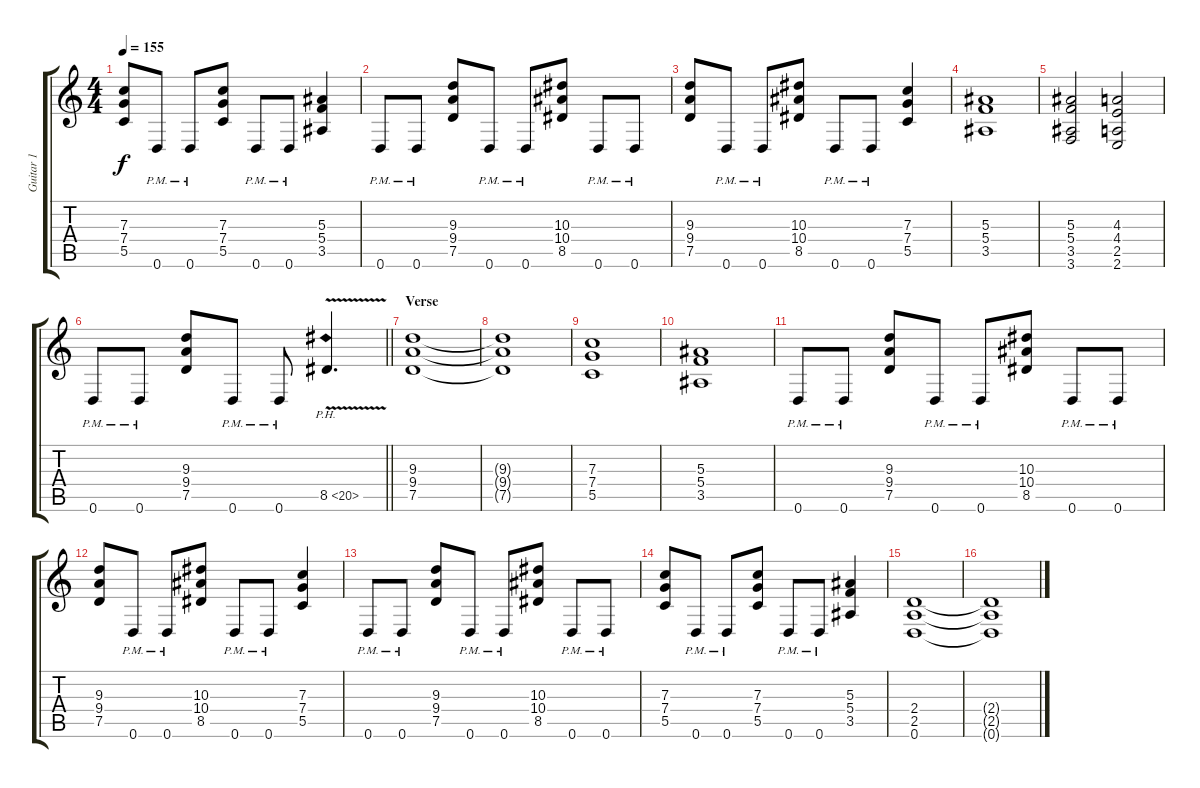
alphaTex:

\track ("Guitar 1" "Guitar 1") {instrument distortionguitar}
\staff {score tabs}
\tuning (D4 A3 F3 C3 G2 D2) {hide}
\ts (4 4)
\tempo 155
\clef g2
\ks c
(7.3 7.4 5.5).8{dy f} 0.6{pm}.8 0.6{pm}.8 (7.3 7.4 5.5).8 0.6{pm}.8 0.6{pm}.8 (5.3 5.4 3.5).4 |
0.6{pm}.8 0.6{pm}.8 (9.3 9.4 7.5).8 0.6{pm}.8 0.6{pm}.8 (10.3 10.4 8.5).8 0.6{pm}.8 0.6{pm}.8 |
(9.3 9.4 7.5).8 0.6{pm}.8 0.6{pm}.8 (10.3 10.4 8.5).8 0.6{pm}.8 0.6{pm}.8 (7.3 7.4 5.5).4 |
(5.3 5.4 3.5).1 |
(5.3 5.4 3.5 3.6).2 (4.3 4.4 2.5 2.6).2 |
\barLineRight lightlight
0.6{pm}.8 0.6{pm}.8 (9.3 9.4 7.5).8 0.6{pm}.8 0.6{pm}.8 8.5{ph 12 v}.4{d} |
\section ("" "Verse")
(9.3 9.4 7.5).1 |
(9.3{t} 9.4{t} 7.5{t}).1 |
(7.3 7.4 5.5).1 |
(5.3 5.4 3.5).1 |
0.6{pm}.8 0.6{pm}.8 (9.3 9.4 7.5).8 0.6{pm}.8 0.6{pm}.8 (10.3 10.4 8.5).8 0.6{pm}.8 0.6{pm}.8 |
(9.3 9.4 7.5).8 0.6{pm}.8 0.6{pm}.8 (10.3 10.4 8.5).8 0.6{pm}.8 0.6{pm}.8 (7.3 7.4 5.5).4 |
0.6{pm}.8 0.6{pm}.8 (9.3 9.4 7.5).8 0.6{pm}.8 0.6{pm}.8 (10.3 10.4 8.5).8 0.6{pm}.8 0.6{pm}.8 |
(7.3 7.4 5.5).8 0.6{pm}.8 0.6{pm}.8 (7.3 7.4 5.5).8 0.6{pm}.8 0.6{pm}.8 (5.3 5.4 3.5).4 |
(2.4 2.5 0.6).1 |
(2.4{t} 2.5{t} 0.6{t}).1
